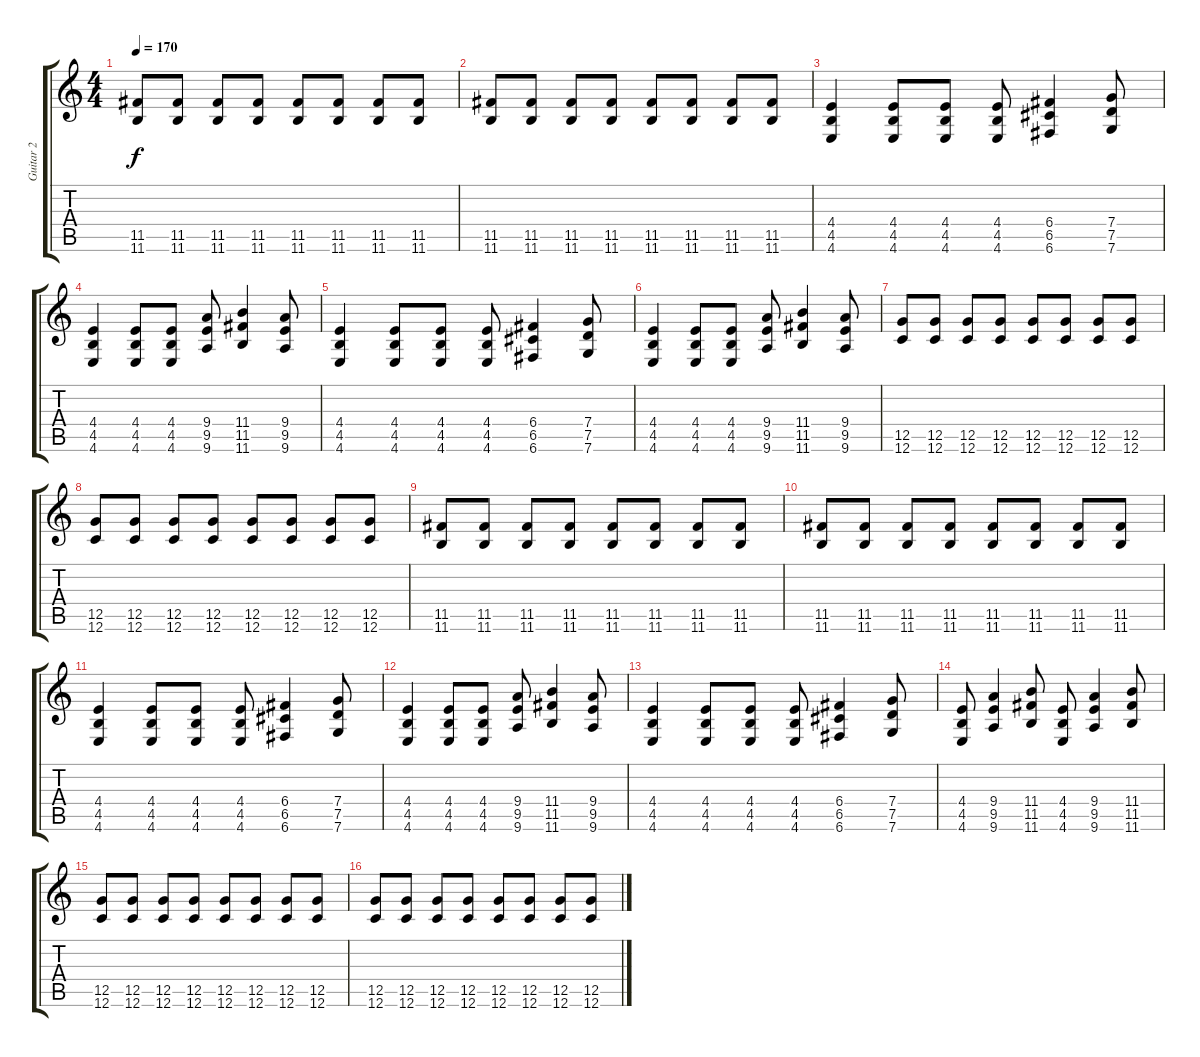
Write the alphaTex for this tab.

\track ("Guitar 2" "Guitar 2") {instrument distortionguitar}
\staff {score tabs}
\tuning (D4 A3 F3 C3 G2 C2) {hide}
\ts (4 4)
\tempo 170
\clef g2
\ks c
(11.5 11.6).8{dy f} (11.5 11.6).8 (11.5 11.6).8 (11.5 11.6).8 (11.5 11.6).8 (11.5 11.6).8 (11.5 11.6).8 (11.5 11.6).8 |
(11.5 11.6).8 (11.5 11.6).8 (11.5 11.6).8 (11.5 11.6).8 (11.5 11.6).8 (11.5 11.6).8 (11.5 11.6).8 (11.5 11.6).8 |
(4.4 4.5 4.6).4 (4.4 4.5 4.6).8 (4.4 4.5 4.6).8 (4.4 4.5 4.6).8 (6.4 6.5 6.6).4 (7.4 7.5 7.6).8 |
(4.4 4.5 4.6).4 (4.4 4.5 4.6).8 (4.4 4.5 4.6).8 (9.4 9.5 9.6).8 (11.4 11.5 11.6).4 (9.4 9.5 9.6).8 |
(4.4 4.5 4.6).4 (4.4 4.5 4.6).8 (4.4 4.5 4.6).8 (4.4 4.5 4.6).8 (6.4 6.5 6.6).4 (7.4 7.5 7.6).8 |
(4.4 4.5 4.6).4 (4.4 4.5 4.6).8 (4.4 4.5 4.6).8 (9.4 9.5 9.6).8 (11.4 11.5 11.6).4 (9.4 9.5 9.6).8 |
(12.5 12.6).8 (12.5 12.6).8 (12.5 12.6).8 (12.5 12.6).8 (12.5 12.6).8 (12.5 12.6).8 (12.5 12.6).8 (12.5 12.6).8 |
(12.5 12.6).8 (12.5 12.6).8 (12.5 12.6).8 (12.5 12.6).8 (12.5 12.6).8 (12.5 12.6).8 (12.5 12.6).8 (12.5 12.6).8 |
(11.5 11.6).8 (11.5 11.6).8 (11.5 11.6).8 (11.5 11.6).8 (11.5 11.6).8 (11.5 11.6).8 (11.5 11.6).8 (11.5 11.6).8 |
(11.5 11.6).8 (11.5 11.6).8 (11.5 11.6).8 (11.5 11.6).8 (11.5 11.6).8 (11.5 11.6).8 (11.5 11.6).8 (11.5 11.6).8 |
(4.4 4.5 4.6).4 (4.4 4.5 4.6).8 (4.4 4.5 4.6).8 (4.4 4.5 4.6).8 (6.4 6.5 6.6).4 (7.4 7.5 7.6).8 |
(4.4 4.5 4.6).4 (4.4 4.5 4.6).8 (4.4 4.5 4.6).8 (9.4 9.5 9.6).8 (11.4 11.5 11.6).4 (9.4 9.5 9.6).8 |
(4.4 4.5 4.6).4 (4.4 4.5 4.6).8 (4.4 4.5 4.6).8 (4.4 4.5 4.6).8 (6.4 6.5 6.6).4 (7.4 7.5 7.6).8 |
(4.4 4.5 4.6).8 (9.4 9.5 9.6).4 (11.4 11.5 11.6).8 (4.4 4.5 4.6).8 (9.4 9.5 9.6).4 (11.4 11.5 11.6).8 |
(12.5 12.6).8 (12.5 12.6).8 (12.5 12.6).8 (12.5 12.6).8 (12.5 12.6).8 (12.5 12.6).8 (12.5 12.6).8 (12.5 12.6).8 |
(12.5 12.6).8 (12.5 12.6).8 (12.5 12.6).8 (12.5 12.6).8 (12.5 12.6).8 (12.5 12.6).8 (12.5 12.6).8 (12.5 12.6).8
